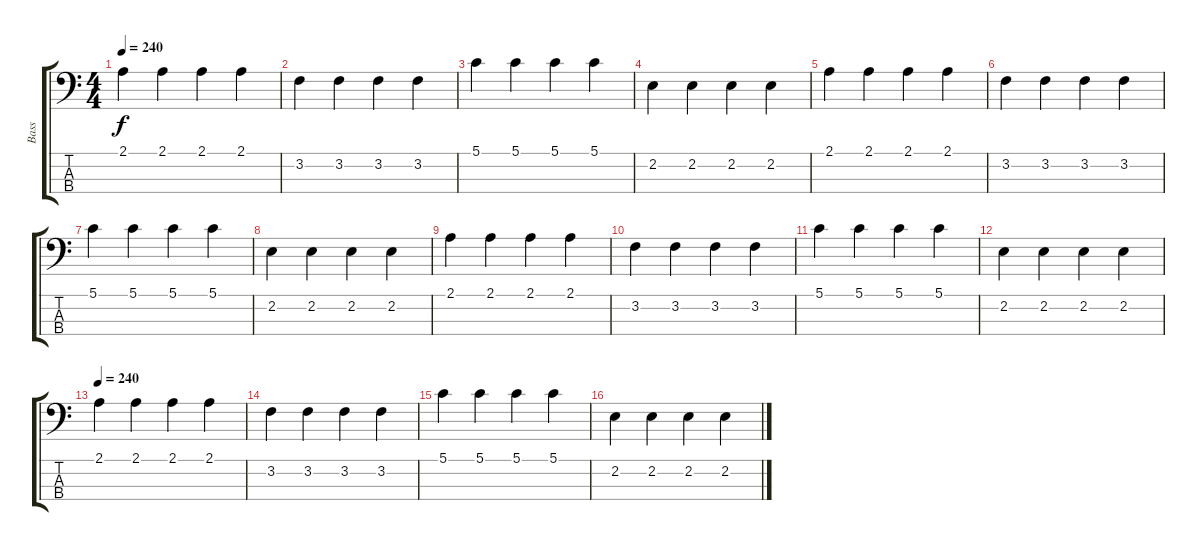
\track ("Bass" "Bass") {instrument electricbasspick}
\staff {score tabs}
\tuning (G2 D2 A1 E1) {hide}
\ts (4 4)
\tempo 240
\clef f4
\ks c
2.1.4{dy f} 2.1.4 2.1.4 2.1.4 |
3.2.4 3.2.4 3.2.4 3.2.4 |
5.1.4 5.1.4 5.1.4 5.1.4 |
2.2.4 2.2.4 2.2.4 2.2.4 |
2.1.4 2.1.4 2.1.4 2.1.4 |
3.2.4 3.2.4 3.2.4 3.2.4 |
5.1.4 5.1.4 5.1.4 5.1.4 |
2.2.4 2.2.4 2.2.4 2.2.4 |
2.1.4 2.1.4 2.1.4 2.1.4 |
3.2.4 3.2.4 3.2.4 3.2.4 |
5.1.4 5.1.4 5.1.4 5.1.4 |
2.2.4 2.2.4 2.2.4 2.2.4 |
\tempo 240
2.1.4 2.1.4 2.1.4 2.1.4 |
3.2.4 3.2.4 3.2.4 3.2.4 |
5.1.4 5.1.4 5.1.4 5.1.4 |
2.2.4 2.2.4 2.2.4 2.2.4
